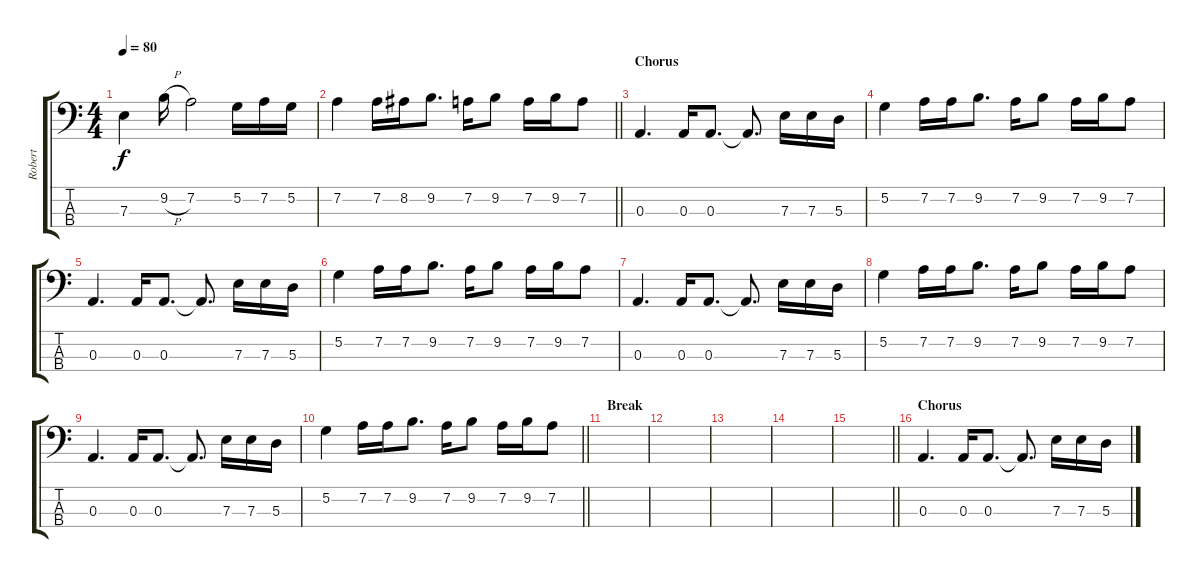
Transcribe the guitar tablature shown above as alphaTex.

\track ("Robert" "Robert") {instrument electricbassfinger}
\staff {score tabs}
\tuning (G2 D2 A1 E1) {hide}
\ts (4 4)
\tempo 80
\clef f4
\ks c
7.3.4{dy f} 9.2{h}.16 7.2.2 5.2.16 7.2.16 5.2.16 |
\barLineRight lightlight
7.2.4 7.2.16 8.2.16 9.2.8{d} 7.2.16 9.2.8 7.2.16 9.2.16 7.2.8 |
\section ("" "Chorus")
0.3.4{d} 0.3.16 0.3.8{d} 0.3{t}.8{d} 7.3.16 7.3.16 5.3.16 |
5.2.4 7.2.16 7.2.16 9.2.8{d} 7.2.16 9.2.8 7.2.16 9.2.16 7.2.8 |
0.3.4{d} 0.3.16 0.3.8{d} 0.3{t}.8{d} 7.3.16 7.3.16 5.3.16 |
5.2.4 7.2.16 7.2.16 9.2.8{d} 7.2.16 9.2.8 7.2.16 9.2.16 7.2.8 |
0.3.4{d} 0.3.16 0.3.8{d} 0.3{t}.8{d} 7.3.16 7.3.16 5.3.16 |
5.2.4 7.2.16 7.2.16 9.2.8{d} 7.2.16 9.2.8 7.2.16 9.2.16 7.2.8 |
0.3.4{d} 0.3.16 0.3.8{d} 0.3{t}.8{d} 7.3.16 7.3.16 5.3.16 |
\barLineRight lightlight
5.2.4 7.2.16 7.2.16 9.2.8{d} 7.2.16 9.2.8 7.2.16 9.2.16 7.2.8 |
\section ("" "Break")
|
|
|
|
\barLineRight lightlight
|
\section ("" "Chorus")
0.3.4{d} 0.3.16 0.3.8{d} 0.3{t}.8{d} 7.3.16 7.3.16 5.3.16
